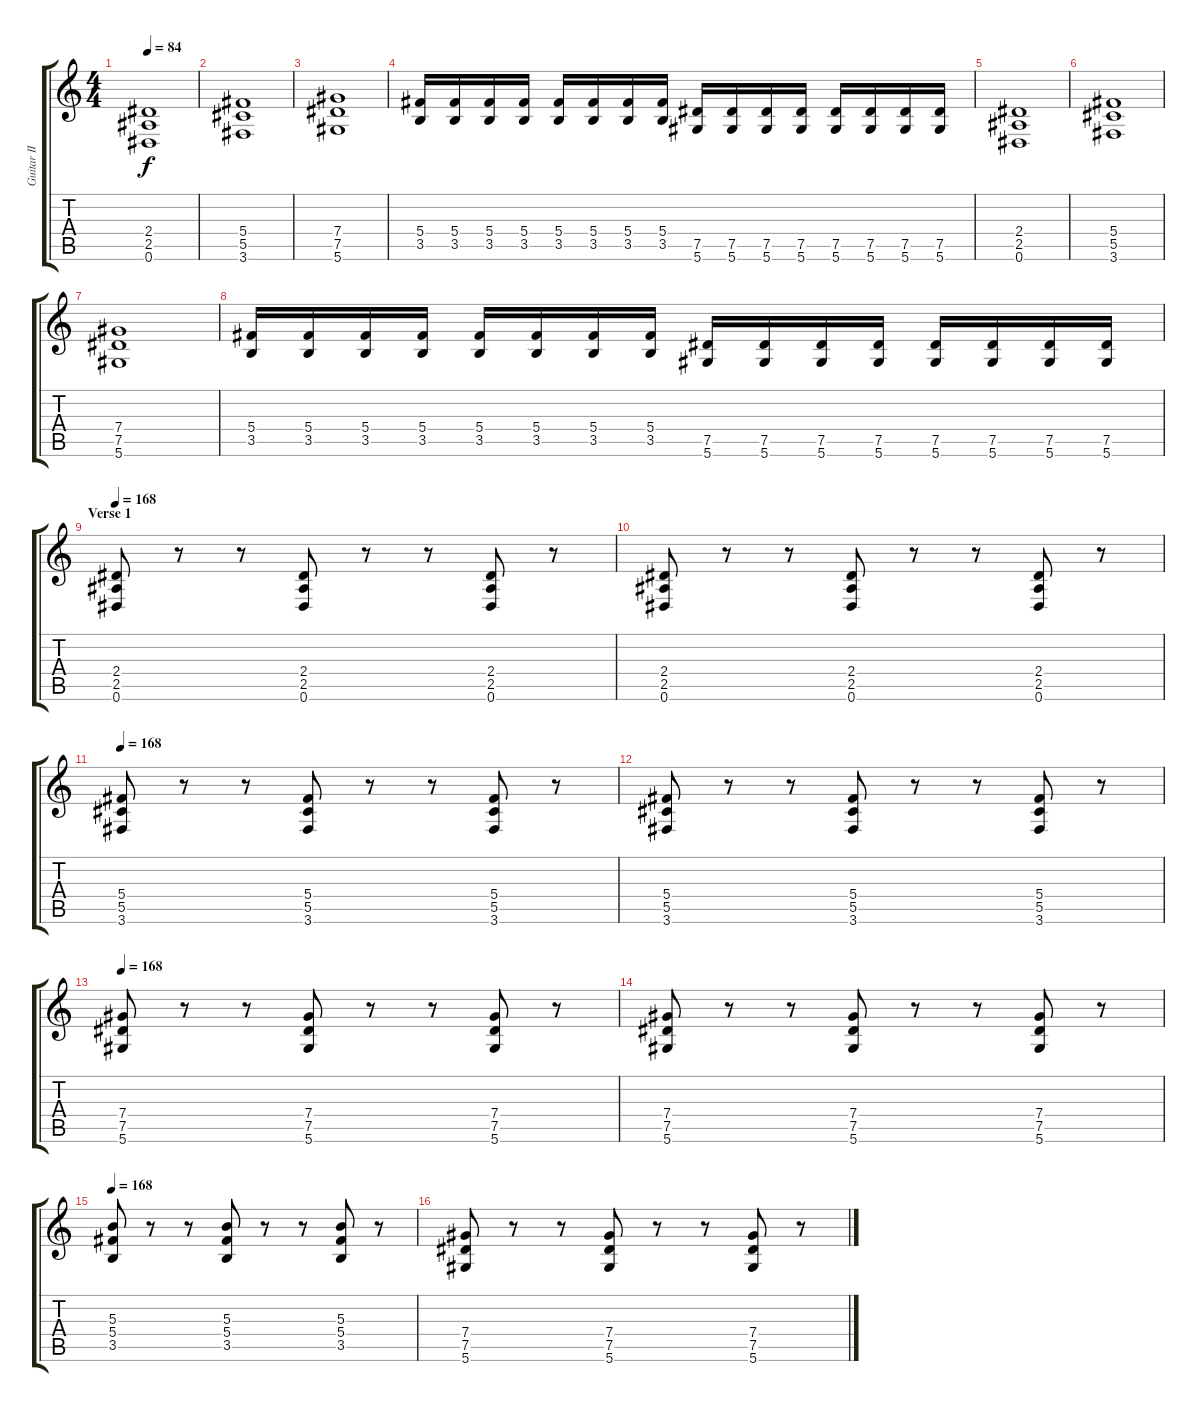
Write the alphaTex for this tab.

\track ("Guitar II" "Guitar II") {instrument acousticguitarsteel}
\staff {score tabs}
\tuning (Eb4 Bb3 Gb3 Db3 Ab2 Eb2) {hide}
\ts (4 4)
\tempo 84
\clef g2
\ks c
(2.4 2.5 0.6).1{dy f volume 13 instrument distortionguitar} |
(5.4 5.5 3.6).1 |
(7.4 7.5 5.6).1 |
(5.4 3.5).16 (5.4 3.5).16 (5.4 3.5).16 (5.4 3.5).16 (5.4 3.5).16 (5.4 3.5).16 (5.4 3.5).16 (5.4 3.5).16 (7.5 5.6).16 (7.5 5.6).16 (7.5 5.6).16 (7.5 5.6).16 (7.5 5.6).16 (7.5 5.6).16 (7.5 5.6).16 (7.5 5.6).16 |
(2.4 2.5 0.6).1{volume 13 instrument distortionguitar} |
(5.4 5.5 3.6).1 |
(7.4 7.5 5.6).1 |
(5.4 3.5).16 (5.4 3.5).16 (5.4 3.5).16 (5.4 3.5).16 (5.4 3.5).16 (5.4 3.5).16 (5.4 3.5).16 (5.4 3.5).16 (7.5 5.6).16 (7.5 5.6).16 (7.5 5.6).16 (7.5 5.6).16 (7.5 5.6).16 (7.5 5.6).16 (7.5 5.6).16 (7.5 5.6).16 |
\section ("" "Verse 1")
\tempo 168
(2.4 2.5 0.6).8 r.8 r.8 (2.4 2.5 0.6).8 r.8 r.8 (2.4 2.5 0.6).8 r.8 |
(2.4 2.5 0.6).8 r.8 r.8 (2.4 2.5 0.6).8 r.8 r.8 (2.4 2.5 0.6).8 r.8 |
\tempo 168
(5.4 5.5 3.6).8 r.8 r.8 (5.4 5.5 3.6).8 r.8 r.8 (5.4 5.5 3.6).8 r.8 |
(5.4 5.5 3.6).8 r.8 r.8 (5.4 5.5 3.6).8 r.8 r.8 (5.4 5.5 3.6).8 r.8 |
\tempo 168
(7.4 7.5 5.6).8 r.8 r.8 (7.4 7.5 5.6).8 r.8 r.8 (7.4 7.5 5.6).8 r.8 |
(7.4 7.5 5.6).8 r.8 r.8 (7.4 7.5 5.6).8 r.8 r.8 (7.4 7.5 5.6).8 r.8 |
\tempo 168
(5.3 5.4 3.5).8 r.8 r.8 (5.3 5.4 3.5).8 r.8 r.8 (5.3 5.4 3.5).8 r.8 |
(7.4 7.5 5.6).8 r.8 r.8 (7.4 7.5 5.6).8 r.8 r.8 (7.4 7.5 5.6).8 r.8
